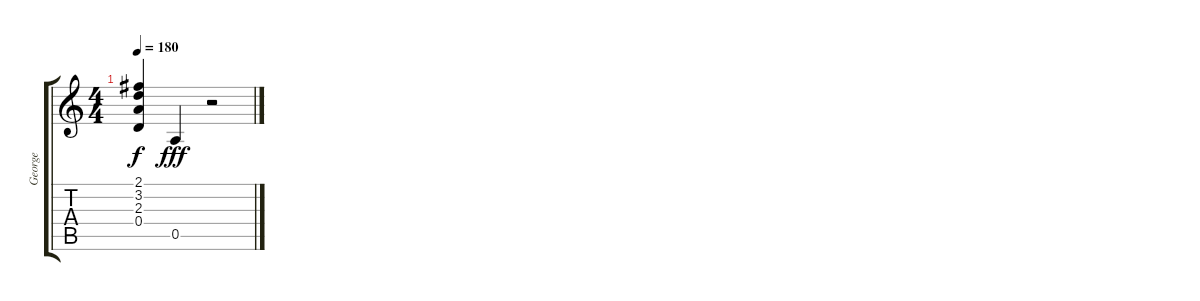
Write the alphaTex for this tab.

\track ("George" "George") {instrument electricguitarjazz}
\staff {score tabs}
\tuning (E4 B3 G3 D3 A2 E2) {hide}
\ts (4 4)
\tempo 180
\clef g2
\ks c
(2.1 3.2 2.3 0.4).4{dy f} 0.5.4{dy fff} r.2
